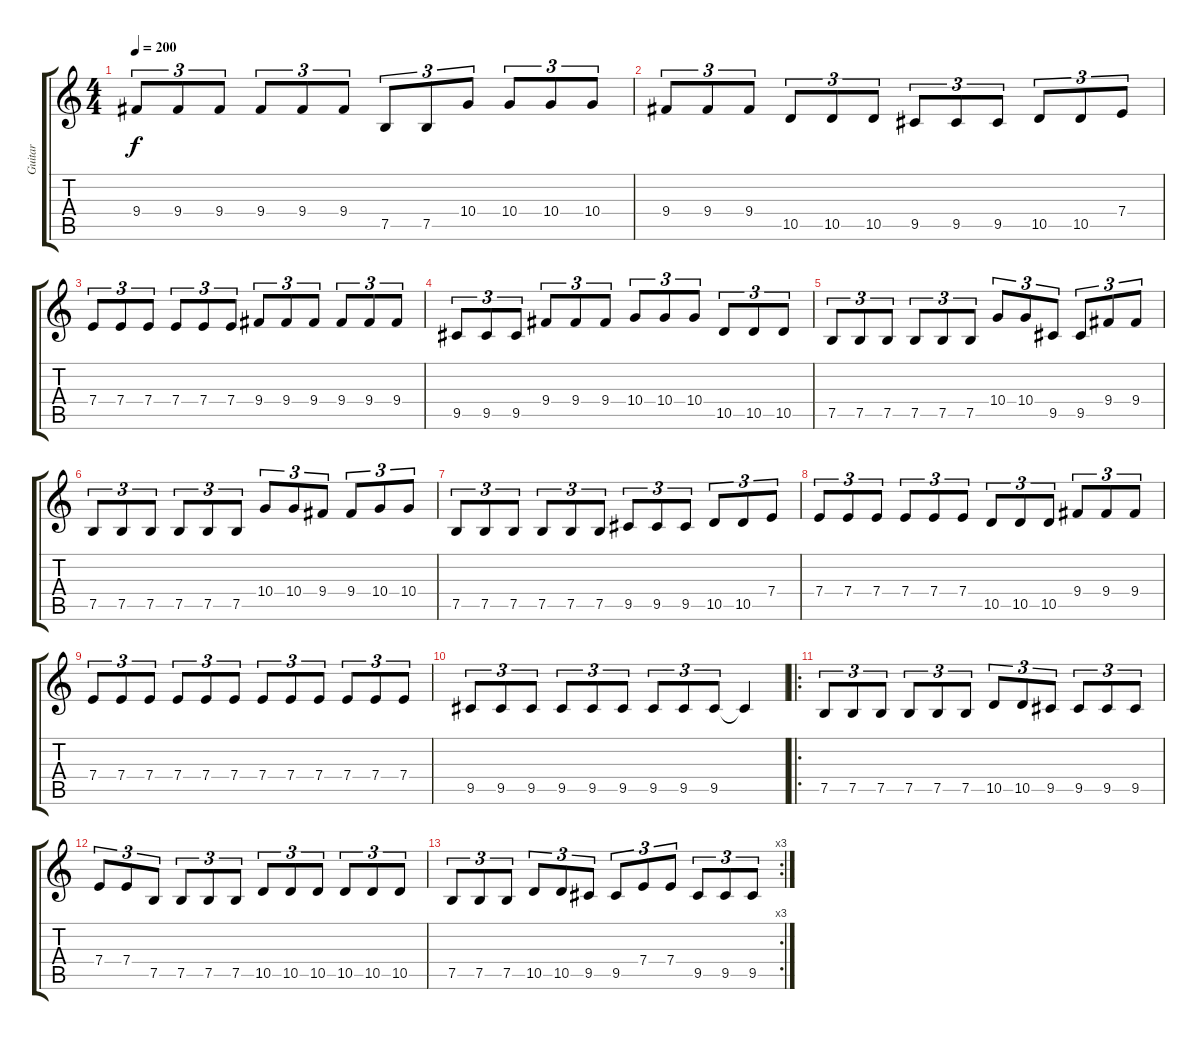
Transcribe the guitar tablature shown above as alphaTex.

\track ("Guitar" "Guitar") {instrument distortionguitar}
\staff {score tabs}
\tuning (B3 Gb3 D3 A2 E2 B1) {hide}
\ts (4 4)
\tempo 200
\clef g2
\ks c
9.4.8{tu (3 2) dy f} 9.4.8{tu (3 2)} 9.4.8{tu (3 2)} 9.4.8{tu (3 2)} 9.4.8{tu (3 2)} 9.4.8{tu (3 2)} 7.5.8{tu (3 2)} 7.5.8{tu (3 2)} 10.4.8{tu (3 2)} 10.4.8{tu (3 2)} 10.4.8{tu (3 2)} 10.4.8{tu (3 2)} |
9.4.8{tu (3 2)} 9.4.8{tu (3 2)} 9.4.8{tu (3 2)} 10.5.8{tu (3 2)} 10.5.8{tu (3 2)} 10.5.8{tu (3 2)} 9.5.8{tu (3 2)} 9.5.8{tu (3 2)} 9.5.8{tu (3 2)} 10.5.8{tu (3 2)} 10.5.8{tu (3 2)} 7.4.8{tu (3 2)} |
7.4.8{tu (3 2)} 7.4.8{tu (3 2)} 7.4.8{tu (3 2)} 7.4.8{tu (3 2)} 7.4.8{tu (3 2)} 7.4.8{tu (3 2)} 9.4.8{tu (3 2)} 9.4.8{tu (3 2)} 9.4.8{tu (3 2)} 9.4.8{tu (3 2)} 9.4.8{tu (3 2)} 9.4.8{tu (3 2)} |
9.5.8{tu (3 2)} 9.5.8{tu (3 2)} 9.5.8{tu (3 2)} 9.4.8{tu (3 2)} 9.4.8{tu (3 2)} 9.4.8{tu (3 2)} 10.4.8{tu (3 2)} 10.4.8{tu (3 2)} 10.4.8{tu (3 2)} 10.5.8{tu (3 2)} 10.5.8{tu (3 2)} 10.5.8{tu (3 2)} |
7.5.8{tu (3 2)} 7.5.8{tu (3 2)} 7.5.8{tu (3 2)} 7.5.8{tu (3 2)} 7.5.8{tu (3 2)} 7.5.8{tu (3 2)} 10.4.8{tu (3 2)} 10.4.8{tu (3 2)} 9.5.8{tu (3 2)} 9.5.8{tu (3 2)} 9.4.8{tu (3 2)} 9.4.8{tu (3 2)} |
7.5.8{tu (3 2)} 7.5.8{tu (3 2)} 7.5.8{tu (3 2)} 7.5.8{tu (3 2)} 7.5.8{tu (3 2)} 7.5.8{tu (3 2)} 10.4.8{tu (3 2)} 10.4.8{tu (3 2)} 9.4.8{tu (3 2)} 9.4.8{tu (3 2)} 10.4.8{tu (3 2)} 10.4.8{tu (3 2)} |
7.5.8{tu (3 2)} 7.5.8{tu (3 2)} 7.5.8{tu (3 2)} 7.5.8{tu (3 2)} 7.5.8{tu (3 2)} 7.5.8{tu (3 2)} 9.5.8{tu (3 2)} 9.5.8{tu (3 2)} 9.5.8{tu (3 2)} 10.5.8{tu (3 2)} 10.5.8{tu (3 2)} 7.4.8{tu (3 2)} |
7.4.8{tu (3 2)} 7.4.8{tu (3 2)} 7.4.8{tu (3 2)} 7.4.8{tu (3 2)} 7.4.8{tu (3 2)} 7.4.8{tu (3 2)} 10.5.8{tu (3 2)} 10.5.8{tu (3 2)} 10.5.8{tu (3 2)} 9.4.8{tu (3 2)} 9.4.8{tu (3 2)} 9.4.8{tu (3 2)} |
7.4.8{tu (3 2)} 7.4.8{tu (3 2)} 7.4.8{tu (3 2)} 7.4.8{tu (3 2)} 7.4.8{tu (3 2)} 7.4.8{tu (3 2)} 7.4.8{tu (3 2)} 7.4.8{tu (3 2)} 7.4.8{tu (3 2)} 7.4.8{tu (3 2)} 7.4.8{tu (3 2)} 7.4.8{tu (3 2)} |
9.5.8{tu (3 2)} 9.5.8{tu (3 2)} 9.5.8{tu (3 2)} 9.5.8{tu (3 2)} 9.5.8{tu (3 2)} 9.5.8{tu (3 2)} 9.5.8{tu (3 2)} 9.5.8{tu (3 2)} 9.5.8{tu (3 2)} 9.5{t}.4 |
\ro
7.5.8{tu (3 2)} 7.5.8{tu (3 2)} 7.5.8{tu (3 2)} 7.5.8{tu (3 2)} 7.5.8{tu (3 2)} 7.5.8{tu (3 2)} 10.5.8{tu (3 2)} 10.5.8{tu (3 2)} 9.5.8{tu (3 2)} 9.5.8{tu (3 2)} 9.5.8{tu (3 2)} 9.5.8{tu (3 2)} |
7.4.8{tu (3 2)} 7.4.8{tu (3 2)} 7.5.8{tu (3 2)} 7.5.8{tu (3 2)} 7.5.8{tu (3 2)} 7.5.8{tu (3 2)} 10.5.8{tu (3 2)} 10.5.8{tu (3 2)} 10.5.8{tu (3 2)} 10.5.8{tu (3 2)} 10.5.8{tu (3 2)} 10.5.8{tu (3 2)} |
\rc 3
7.5.8{tu (3 2)} 7.5.8{tu (3 2)} 7.5.8{tu (3 2)} 10.5.8{tu (3 2)} 10.5.8{tu (3 2)} 9.5.8{tu (3 2)} 9.5.8{tu (3 2)} 7.4.8{tu (3 2)} 7.4.8{tu (3 2)} 9.5.8{tu (3 2)} 9.5.8{tu (3 2)} 9.5.8{tu (3 2)}
